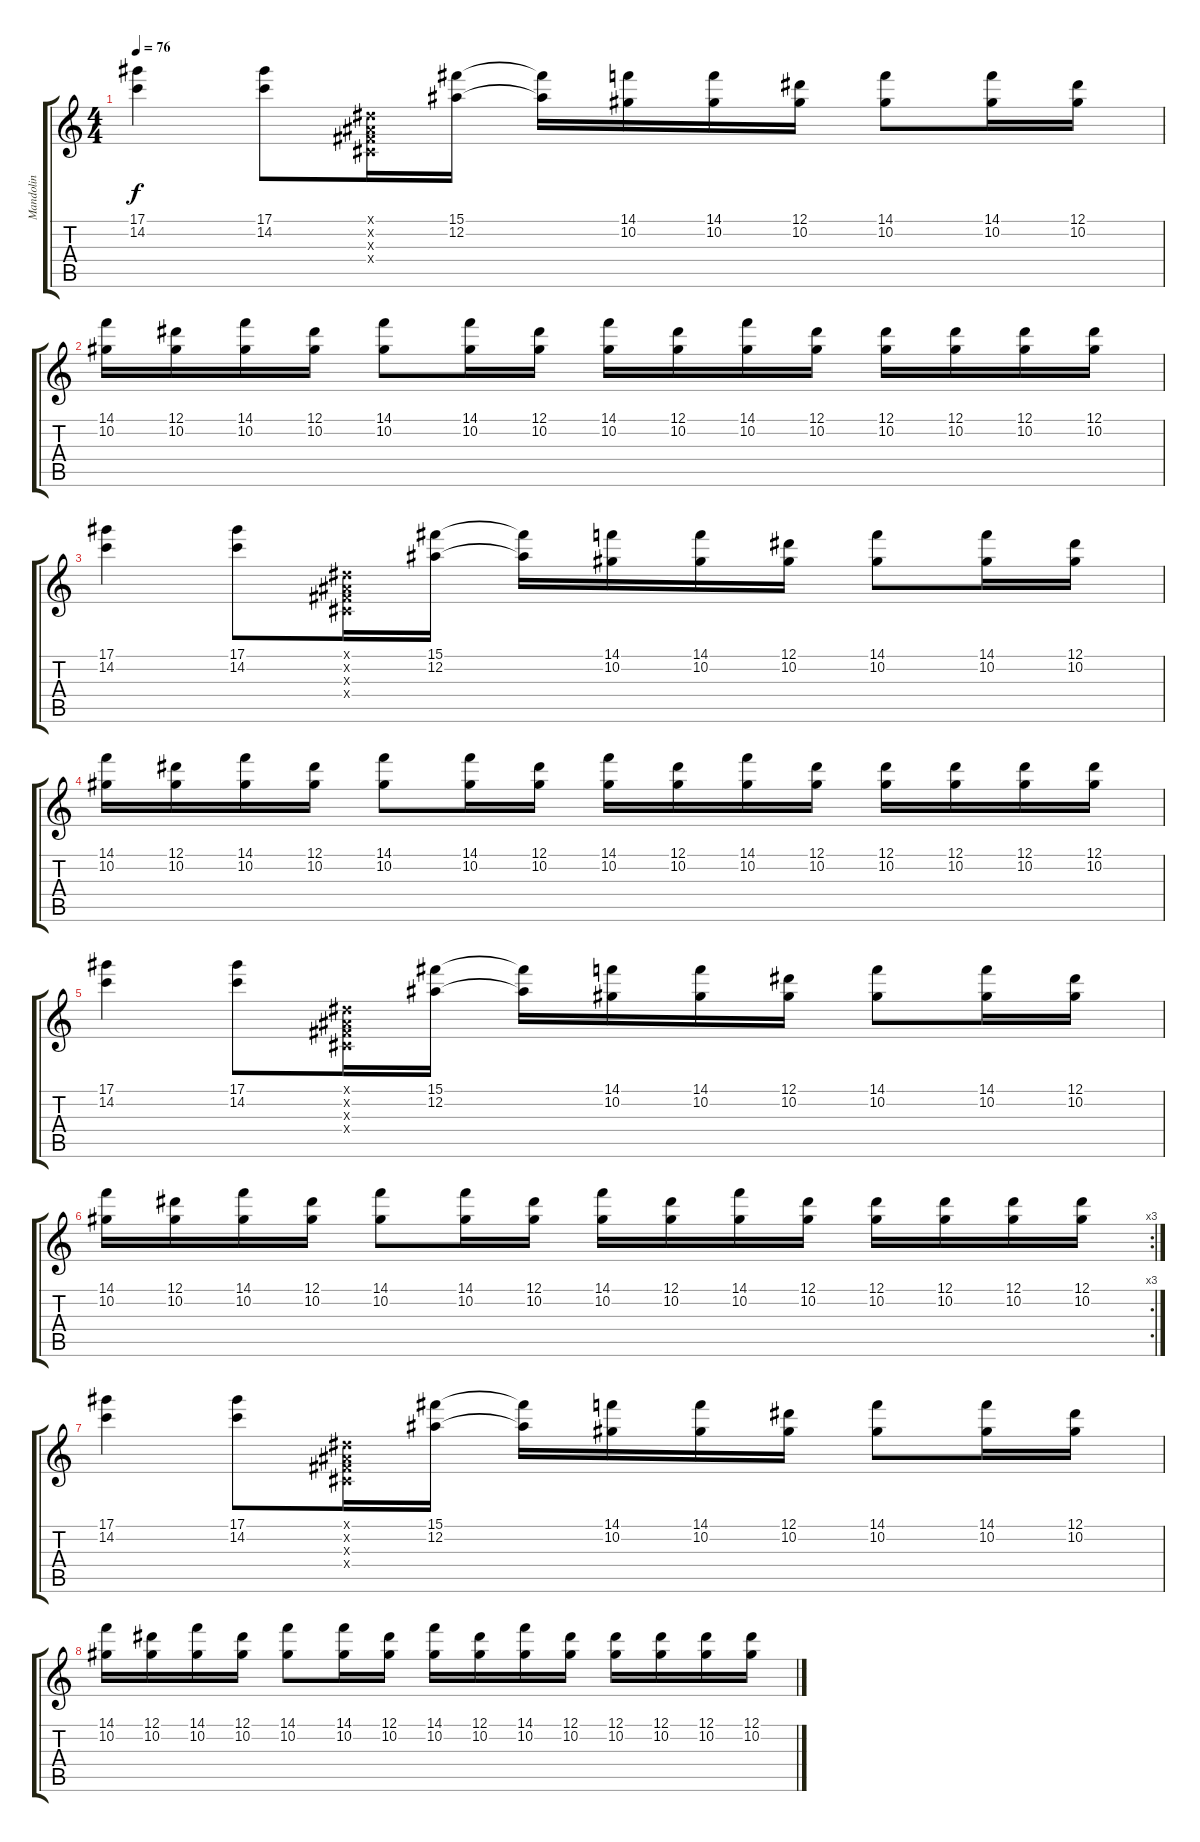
\track ("Mandolin" "Mandolin") {instrument acousticguitarsteel}
\staff {score tabs}
\tuning (Eb4 Bb3 Gb3 Db3 Ab2 Eb2) {hide}
\ts (4 4)
\tempo 76
\clef g2
\ks c
(17.1 14.2).4{dy f} (17.1 14.2).8 (0.1{x} 0.2{x} 0.3{x} 0.4{x}).16 (15.1 12.2).16 (15.1{t} 12.2{t}).16 (14.1 10.2).16 (14.1 10.2).16 (12.1 10.2).16 (14.1 10.2).8 (14.1 10.2).16 (12.1 10.2).16 |
(14.1 10.2).16 (12.1 10.2).16 (14.1 10.2).16 (12.1 10.2).16 (14.1 10.2).8 (14.1 10.2).16 (12.1 10.2).16 (14.1 10.2).16 (12.1 10.2).16 (14.1 10.2).16 (12.1 10.2).16 (12.1 10.2).16 (12.1 10.2).16 (12.1 10.2).16 (12.1 10.2).16 |
(17.1 14.2).4 (17.1 14.2).8 (0.1{x} 0.2{x} 0.3{x} 0.4{x}).16 (15.1 12.2).16 (15.1{t} 12.2{t}).16 (14.1 10.2).16 (14.1 10.2).16 (12.1 10.2).16 (14.1 10.2).8 (14.1 10.2).16 (12.1 10.2).16 |
(14.1 10.2).16 (12.1 10.2).16 (14.1 10.2).16 (12.1 10.2).16 (14.1 10.2).8 (14.1 10.2).16 (12.1 10.2).16 (14.1 10.2).16 (12.1 10.2).16 (14.1 10.2).16 (12.1 10.2).16 (12.1 10.2).16 (12.1 10.2).16 (12.1 10.2).16 (12.1 10.2).16 |
(17.1 14.2).4 (17.1 14.2).8 (0.1{x} 0.2{x} 0.3{x} 0.4{x}).16 (15.1 12.2).16 (15.1{t} 12.2{t}).16 (14.1 10.2).16 (14.1 10.2).16 (12.1 10.2).16 (14.1 10.2).8 (14.1 10.2).16 (12.1 10.2).16 |
\rc 3
(14.1 10.2).16 (12.1 10.2).16 (14.1 10.2).16 (12.1 10.2).16 (14.1 10.2).8 (14.1 10.2).16 (12.1 10.2).16 (14.1 10.2).16 (12.1 10.2).16 (14.1 10.2).16 (12.1 10.2).16 (12.1 10.2).16 (12.1 10.2).16 (12.1 10.2).16 (12.1 10.2).16 |
(17.1 14.2).4 (17.1 14.2).8 (0.1{x} 0.2{x} 0.3{x} 0.4{x}).16 (15.1 12.2).16 (15.1{t} 12.2{t}).16 (14.1 10.2).16 (14.1 10.2).16 (12.1 10.2).16 (14.1 10.2).8 (14.1 10.2).16 (12.1 10.2).16 |
(14.1 10.2).16 (12.1 10.2).16 (14.1 10.2).16 (12.1 10.2).16 (14.1 10.2).8 (14.1 10.2).16 (12.1 10.2).16 (14.1 10.2).16 (12.1 10.2).16 (14.1 10.2).16 (12.1 10.2).16 (12.1 10.2).16 (12.1 10.2).16 (12.1 10.2).16 (12.1 10.2).16
